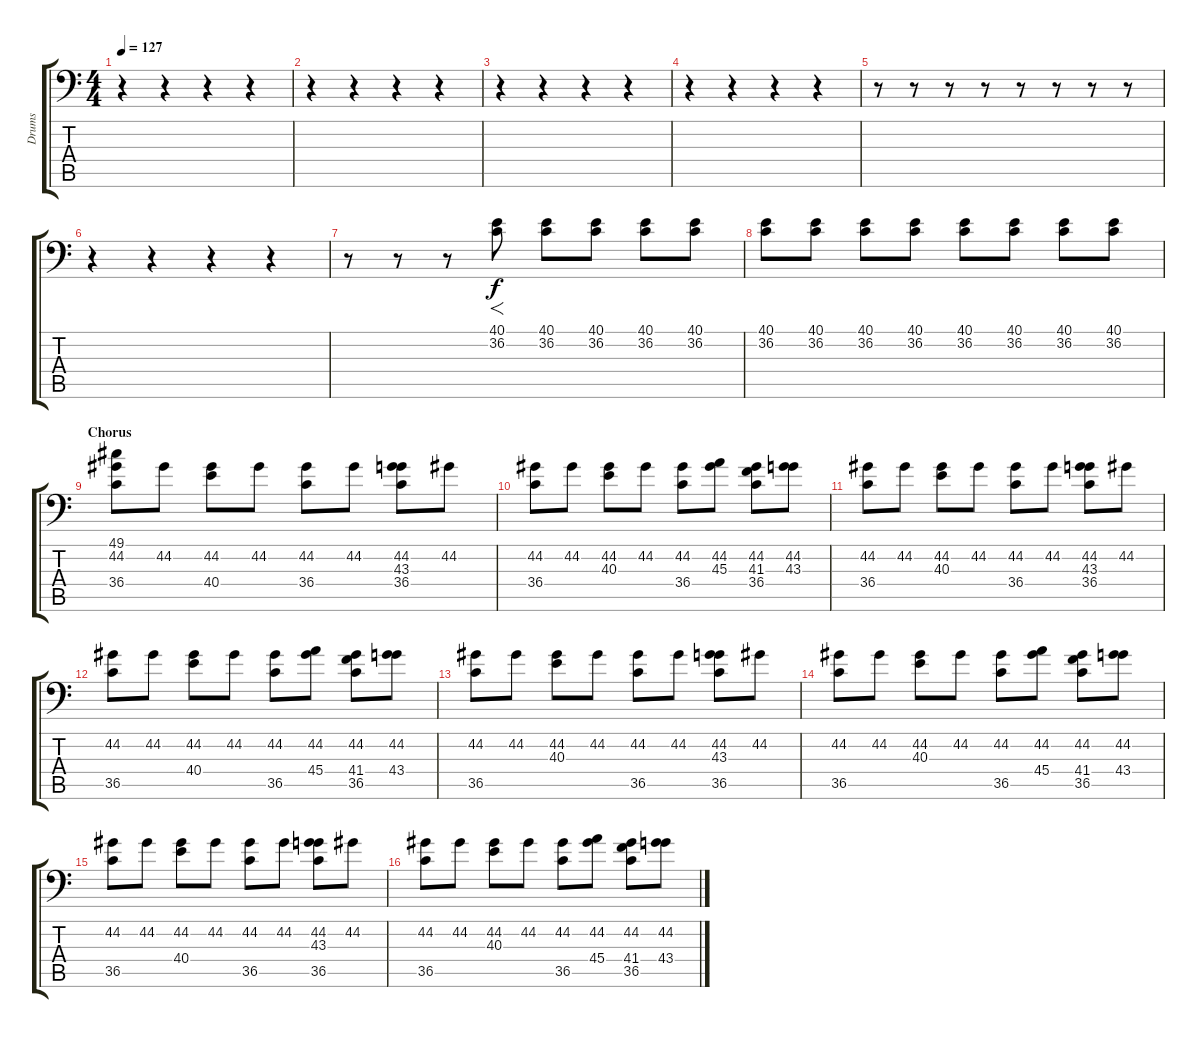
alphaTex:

\track ("Drums" "Drums") {instrument acousticgrandpiano}
\staff {score tabs}
\tuning (C-1 C-1 C-1 C-1 C-1 C-1) {hide}
\ts (4 4)
\tempo 127
\clef f4
\ks c
r.4{dy f} r.4 r.4 r.4 |
r.4 r.4 r.4 r.4 |
r.4 r.4 r.4 r.4 |
r.4 r.4 r.4 r.4 |
r.8 r.8 r.8 r.8 r.8 r.8 r.8 r.8 |
r.4 r.4 r.4 r.4 |
r.8 r.8 r.8 (40.1 36.2).8{f} (40.1 36.2).8 (40.1 36.2).8 (40.1 36.2).8 (40.1 36.2).8 |
(40.1 36.2).8 (40.1 36.2).8 (40.1 36.2).8 (40.1 36.2).8 (40.1 36.2).8 (40.1 36.2).8 (40.1 36.2).8 (40.1 36.2).8 |
\section ("" "Chorus")
(49.1 44.2 36.4).8 44.2.8 (44.2 40.4).8 44.2.8 (44.2 36.4).8 44.2.8 (44.2 43.3 36.4).8 44.2.8 |
(44.2 36.4).8 44.2.8 (44.2 40.3).8 44.2.8 (44.2 36.4).8 (44.2 45.3).8 (44.2 41.3 36.4).8 (44.2 43.3).8 |
(44.2 36.4).8 44.2.8 (44.2 40.3).8 44.2.8 (44.2 36.4).8 44.2.8 (44.2 43.3 36.4).8 44.2.8 |
(44.2 36.5).8 44.2.8 (44.2 40.4).8 44.2.8 (44.2 36.5).8 (44.2 45.4).8 (44.2 41.4 36.5).8 (44.2 43.4).8 |
(44.2 36.5).8 44.2.8 (44.2 40.3).8 44.2.8 (44.2 36.5).8 44.2.8 (44.2 43.3 36.5).8 44.2.8 |
(44.2 36.5).8 44.2.8 (44.2 40.3).8 44.2.8 (44.2 36.5).8 (44.2 45.4).8 (44.2 41.4 36.5).8 (44.2 43.4).8 |
(44.2 36.5).8 44.2.8 (44.2 40.4).8 44.2.8 (44.2 36.5).8 44.2.8 (44.2 43.3 36.5).8 44.2.8 |
(44.2 36.5).8 44.2.8 (44.2 40.3).8 44.2.8 (44.2 36.5).8 (44.2 45.4).8 (44.2 41.4 36.5).8 (44.2 43.4).8
